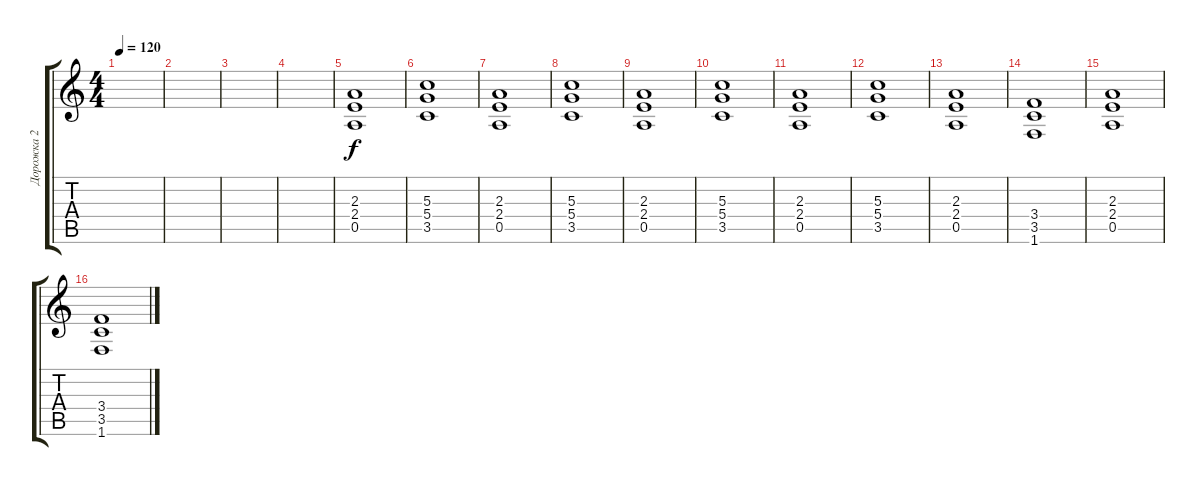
\track ("Дорожка 2" "Дорожка 2") {instrument distortionguitar}
\staff {score tabs}
\tuning (E4 B3 G3 D3 A2 E2) {hide}
\ts (4 4)
\tempo 120
\clef g2
\ks c
|
|
|
|
(2.3 2.4 0.5).1 |
(5.3 5.4 3.5).1 |
(2.3 2.4 0.5).1 |
(5.3 5.4 3.5).1 |
(2.3 2.4 0.5).1 |
(5.3 5.4 3.5).1 |
(2.3 2.4 0.5).1 |
(5.3 5.4 3.5).1 |
(2.3 2.4 0.5).1 |
(3.4 3.5 1.6).1 |
(2.3 2.4 0.5).1 |
(3.4 3.5 1.6).1
